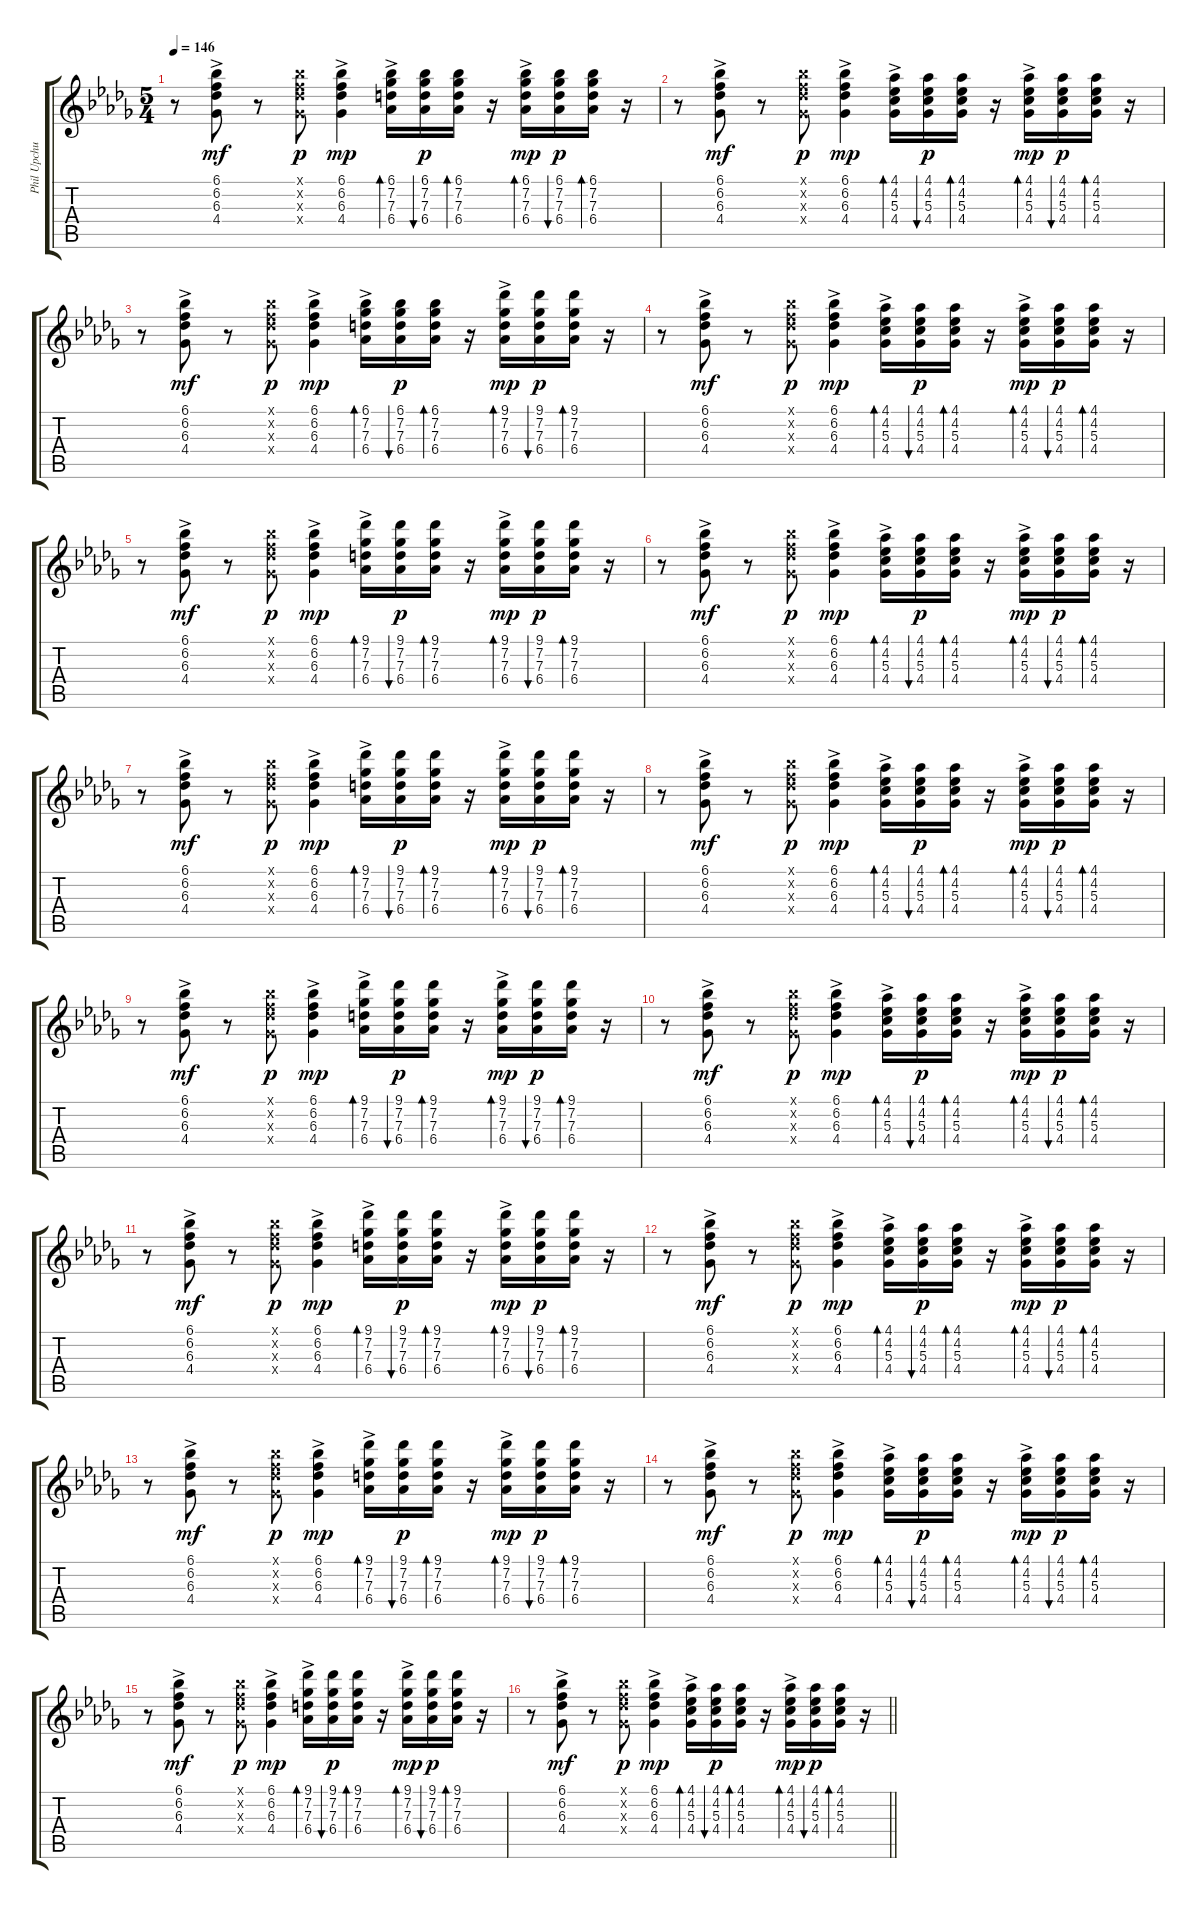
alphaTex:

\track ("Phil Upchurch Rythym Guitar" "Phil Upchu") {instrument electricguitarjazz}
\staff {score tabs}
\tuning (E4 B3 G3 D3 A2 E2) {hide}
\ts (5 4)
\tempo 146
\clef g2
\ks db
r.8{dy p} (6.1{ac} 6.2{ac} 6.3{ac} 4.4{ac}).8{dy mf} r.8 (6.1{x} 6.2{x} 6.3{x} 4.4{x}).8{dy p} (6.1{ac} 6.2{ac} 6.3{ac} 4.4{ac}).4{dy mp} (6.1{ac} 7.2{ac} 7.3{ac} 6.4{ac}).16{bd 30} (6.1 7.2 7.3 6.4).16{bu 30 dy p} (6.1 7.2 7.3 6.4).16{bd 30} r.16 (6.1{ac} 7.2{ac} 7.3{ac} 6.4{ac}).16{bd 30 dy mp} (6.1 7.2 7.3 6.4).16{bu 30 dy p} (6.1 7.2 7.3 6.4).16{bd 30} r.16 |
r.8 (6.1{ac} 6.2{ac} 6.3{ac} 4.4{ac}).8{dy mf} r.8 (6.1{x} 6.2{x} 6.3{x} 4.4{x}).8{dy p} (6.1{ac} 6.2{ac} 6.3{ac} 4.4{ac}).4{dy mp} (4.1{ac} 4.2{ac} 5.3{ac} 4.4{ac}).16{bd 30} (4.1 4.2 5.3 4.4).16{bu 30 dy p} (4.1 4.2 5.3 4.4).16{bd 30} r.16 (4.1{ac} 4.2{ac} 5.3{ac} 4.4{ac}).16{bd 30 dy mp} (4.1 4.2 5.3 4.4).16{bu 30 dy p} (4.1 4.2 5.3 4.4).16{bd 30} r.16 |
r.8 (6.1{ac} 6.2{ac} 6.3{ac} 4.4{ac}).8{dy mf} r.8 (6.1{x} 6.2{x} 6.3{x} 4.4{x}).8{dy p} (6.1{ac} 6.2{ac} 6.3{ac} 4.4{ac}).4{dy mp} (6.1{ac} 7.2{ac} 7.3{ac} 6.4{ac}).16{bd 30} (6.1 7.2 7.3 6.4).16{bu 30 dy p} (6.1 7.2 7.3 6.4).16{bd 30} r.16 (9.1{ac} 7.2{ac} 7.3{ac} 6.4{ac}).16{bd 30 dy mp} (9.1 7.2 7.3 6.4).16{bu 30 dy p} (9.1 7.2 7.3 6.4).16{bd 30} r.16 |
r.8 (6.1{ac} 6.2{ac} 6.3{ac} 4.4{ac}).8{dy mf} r.8 (6.1{x} 6.2{x} 6.3{x} 4.4{x}).8{dy p} (6.1{ac} 6.2{ac} 6.3{ac} 4.4{ac}).4{dy mp} (4.1{ac} 4.2{ac} 5.3{ac} 4.4{ac}).16{bd 30} (4.1 4.2 5.3 4.4).16{bu 30 dy p} (4.1 4.2 5.3 4.4).16{bd 30} r.16 (4.1{ac} 4.2{ac} 5.3{ac} 4.4{ac}).16{bd 30 dy mp} (4.1 4.2 5.3 4.4).16{bu 30 dy p} (4.1 4.2 5.3 4.4).16{bd 30} r.16 |
r.8 (6.1{ac} 6.2{ac} 6.3{ac} 4.4{ac}).8{dy mf} r.8 (6.1{x} 6.2{x} 6.3{x} 4.4{x}).8{dy p} (6.1{ac} 6.2{ac} 6.3{ac} 4.4{ac}).4{dy mp} (9.1{ac} 7.2{ac} 7.3{ac} 6.4{ac}).16{bd 30} (9.1 7.2 7.3 6.4).16{bu 30 dy p} (9.1 7.2 7.3 6.4).16{bd 30} r.16 (9.1{ac} 7.2{ac} 7.3{ac} 6.4{ac}).16{bd 30 dy mp} (9.1 7.2 7.3 6.4).16{bu 30 dy p} (9.1 7.2 7.3 6.4).16{bd 30} r.16 |
r.8 (6.1{ac} 6.2{ac} 6.3{ac} 4.4{ac}).8{dy mf} r.8 (6.1{x} 6.2{x} 6.3{x} 4.4{x}).8{dy p} (6.1{ac} 6.2{ac} 6.3{ac} 4.4{ac}).4{dy mp} (4.1{ac} 4.2{ac} 5.3{ac} 4.4{ac}).16{bd 30} (4.1 4.2 5.3 4.4).16{bu 30 dy p} (4.1 4.2 5.3 4.4).16{bd 30} r.16 (4.1{ac} 4.2{ac} 5.3{ac} 4.4{ac}).16{bd 30 dy mp} (4.1 4.2 5.3 4.4).16{bu 30 dy p} (4.1 4.2 5.3 4.4).16{bd 30} r.16 |
r.8 (6.1{ac} 6.2{ac} 6.3{ac} 4.4{ac}).8{dy mf} r.8 (6.1{x} 6.2{x} 6.3{x} 4.4{x}).8{dy p} (6.1{ac} 6.2{ac} 6.3{ac} 4.4{ac}).4{dy mp} (9.1{ac} 7.2{ac} 7.3{ac} 6.4{ac}).16{bd 30} (9.1 7.2 7.3 6.4).16{bu 30 dy p} (9.1 7.2 7.3 6.4).16{bd 30} r.16 (9.1{ac} 7.2{ac} 7.3{ac} 6.4{ac}).16{bd 30 dy mp} (9.1 7.2 7.3 6.4).16{bu 30 dy p} (9.1 7.2 7.3 6.4).16{bd 30} r.16 |
r.8 (6.1{ac} 6.2{ac} 6.3{ac} 4.4{ac}).8{dy mf} r.8 (6.1{x} 6.2{x} 6.3{x} 4.4{x}).8{dy p} (6.1{ac} 6.2{ac} 6.3{ac} 4.4{ac}).4{dy mp} (4.1{ac} 4.2{ac} 5.3{ac} 4.4{ac}).16{bd 30} (4.1 4.2 5.3 4.4).16{bu 30 dy p} (4.1 4.2 5.3 4.4).16{bd 30} r.16 (4.1{ac} 4.2{ac} 5.3{ac} 4.4{ac}).16{bd 30 dy mp} (4.1 4.2 5.3 4.4).16{bu 30 dy p} (4.1 4.2 5.3 4.4).16{bd 30} r.16 |
r.8 (6.1{ac} 6.2{ac} 6.3{ac} 4.4{ac}).8{dy mf} r.8 (6.1{x} 6.2{x} 6.3{x} 4.4{x}).8{dy p} (6.1{ac} 6.2{ac} 6.3{ac} 4.4{ac}).4{dy mp} (9.1{ac} 7.2{ac} 7.3{ac} 6.4{ac}).16{bd 30} (9.1 7.2 7.3 6.4).16{bu 30 dy p} (9.1 7.2 7.3 6.4).16{bd 30} r.16 (9.1{ac} 7.2{ac} 7.3{ac} 6.4{ac}).16{bd 30 dy mp} (9.1 7.2 7.3 6.4).16{bu 30 dy p} (9.1 7.2 7.3 6.4).16{bd 30} r.16 |
r.8 (6.1{ac} 6.2{ac} 6.3{ac} 4.4{ac}).8{dy mf} r.8 (6.1{x} 6.2{x} 6.3{x} 4.4{x}).8{dy p} (6.1{ac} 6.2{ac} 6.3{ac} 4.4{ac}).4{dy mp} (4.1{ac} 4.2{ac} 5.3{ac} 4.4{ac}).16{bd 30} (4.1 4.2 5.3 4.4).16{bu 30 dy p} (4.1 4.2 5.3 4.4).16{bd 30} r.16 (4.1{ac} 4.2{ac} 5.3{ac} 4.4{ac}).16{bd 30 dy mp} (4.1 4.2 5.3 4.4).16{bu 30 dy p} (4.1 4.2 5.3 4.4).16{bd 30} r.16 |
r.8 (6.1{ac} 6.2{ac} 6.3{ac} 4.4{ac}).8{dy mf} r.8 (6.1{x} 6.2{x} 6.3{x} 4.4{x}).8{dy p} (6.1{ac} 6.2{ac} 6.3{ac} 4.4{ac}).4{dy mp} (9.1{ac} 7.2{ac} 7.3{ac} 6.4{ac}).16{bd 30} (9.1 7.2 7.3 6.4).16{bu 30 dy p} (9.1 7.2 7.3 6.4).16{bd 30} r.16 (9.1{ac} 7.2{ac} 7.3{ac} 6.4{ac}).16{bd 30 dy mp} (9.1 7.2 7.3 6.4).16{bu 30 dy p} (9.1 7.2 7.3 6.4).16{bd 30} r.16 |
r.8 (6.1{ac} 6.2{ac} 6.3{ac} 4.4{ac}).8{dy mf} r.8 (6.1{x} 6.2{x} 6.3{x} 4.4{x}).8{dy p} (6.1{ac} 6.2{ac} 6.3{ac} 4.4{ac}).4{dy mp} (4.1{ac} 4.2{ac} 5.3{ac} 4.4{ac}).16{bd 30} (4.1 4.2 5.3 4.4).16{bu 30 dy p} (4.1 4.2 5.3 4.4).16{bd 30} r.16 (4.1{ac} 4.2{ac} 5.3{ac} 4.4{ac}).16{bd 30 dy mp} (4.1 4.2 5.3 4.4).16{bu 30 dy p} (4.1 4.2 5.3 4.4).16{bd 30} r.16 |
r.8 (6.1{ac} 6.2{ac} 6.3{ac} 4.4{ac}).8{dy mf} r.8 (6.1{x} 6.2{x} 6.3{x} 4.4{x}).8{dy p} (6.1{ac} 6.2{ac} 6.3{ac} 4.4{ac}).4{dy mp} (9.1{ac} 7.2{ac} 7.3{ac} 6.4{ac}).16{bd 30} (9.1 7.2 7.3 6.4).16{bu 30 dy p} (9.1 7.2 7.3 6.4).16{bd 30} r.16 (9.1{ac} 7.2{ac} 7.3{ac} 6.4{ac}).16{bd 30 dy mp} (9.1 7.2 7.3 6.4).16{bu 30 dy p} (9.1 7.2 7.3 6.4).16{bd 30} r.16 |
r.8 (6.1{ac} 6.2{ac} 6.3{ac} 4.4{ac}).8{dy mf} r.8 (6.1{x} 6.2{x} 6.3{x} 4.4{x}).8{dy p} (6.1{ac} 6.2{ac} 6.3{ac} 4.4{ac}).4{dy mp} (4.1{ac} 4.2{ac} 5.3{ac} 4.4{ac}).16{bd 30} (4.1 4.2 5.3 4.4).16{bu 30 dy p} (4.1 4.2 5.3 4.4).16{bd 30} r.16 (4.1{ac} 4.2{ac} 5.3{ac} 4.4{ac}).16{bd 30 dy mp} (4.1 4.2 5.3 4.4).16{bu 30 dy p} (4.1 4.2 5.3 4.4).16{bd 30} r.16 |
r.8 (6.1{ac} 6.2{ac} 6.3{ac} 4.4{ac}).8{dy mf} r.8 (6.1{x} 6.2{x} 6.3{x} 4.4{x}).8{dy p} (6.1{ac} 6.2{ac} 6.3{ac} 4.4{ac}).4{dy mp} (9.1{ac} 7.2{ac} 7.3{ac} 6.4{ac}).16{bd 30} (9.1 7.2 7.3 6.4).16{bu 30 dy p} (9.1 7.2 7.3 6.4).16{bd 30} r.16 (9.1{ac} 7.2{ac} 7.3{ac} 6.4{ac}).16{bd 30 dy mp} (9.1 7.2 7.3 6.4).16{bu 30 dy p} (9.1 7.2 7.3 6.4).16{bd 30} r.16 |
\barLineRight lightlight
r.8 (6.1{ac} 6.2{ac} 6.3{ac} 4.4{ac}).8{dy mf} r.8 (6.1{x} 6.2{x} 6.3{x} 4.4{x}).8{dy p} (6.1{ac} 6.2{ac} 6.3{ac} 4.4{ac}).4{dy mp} (4.1{ac} 4.2{ac} 5.3{ac} 4.4{ac}).16{bd 30} (4.1 4.2 5.3 4.4).16{bu 30 dy p} (4.1 4.2 5.3 4.4).16{bd 30} r.16 (4.1{ac} 4.2{ac} 5.3{ac} 4.4{ac}).16{bd 30 dy mp} (4.1 4.2 5.3 4.4).16{bu 30 dy p} (4.1 4.2 5.3 4.4).16{bd 30} r.16
